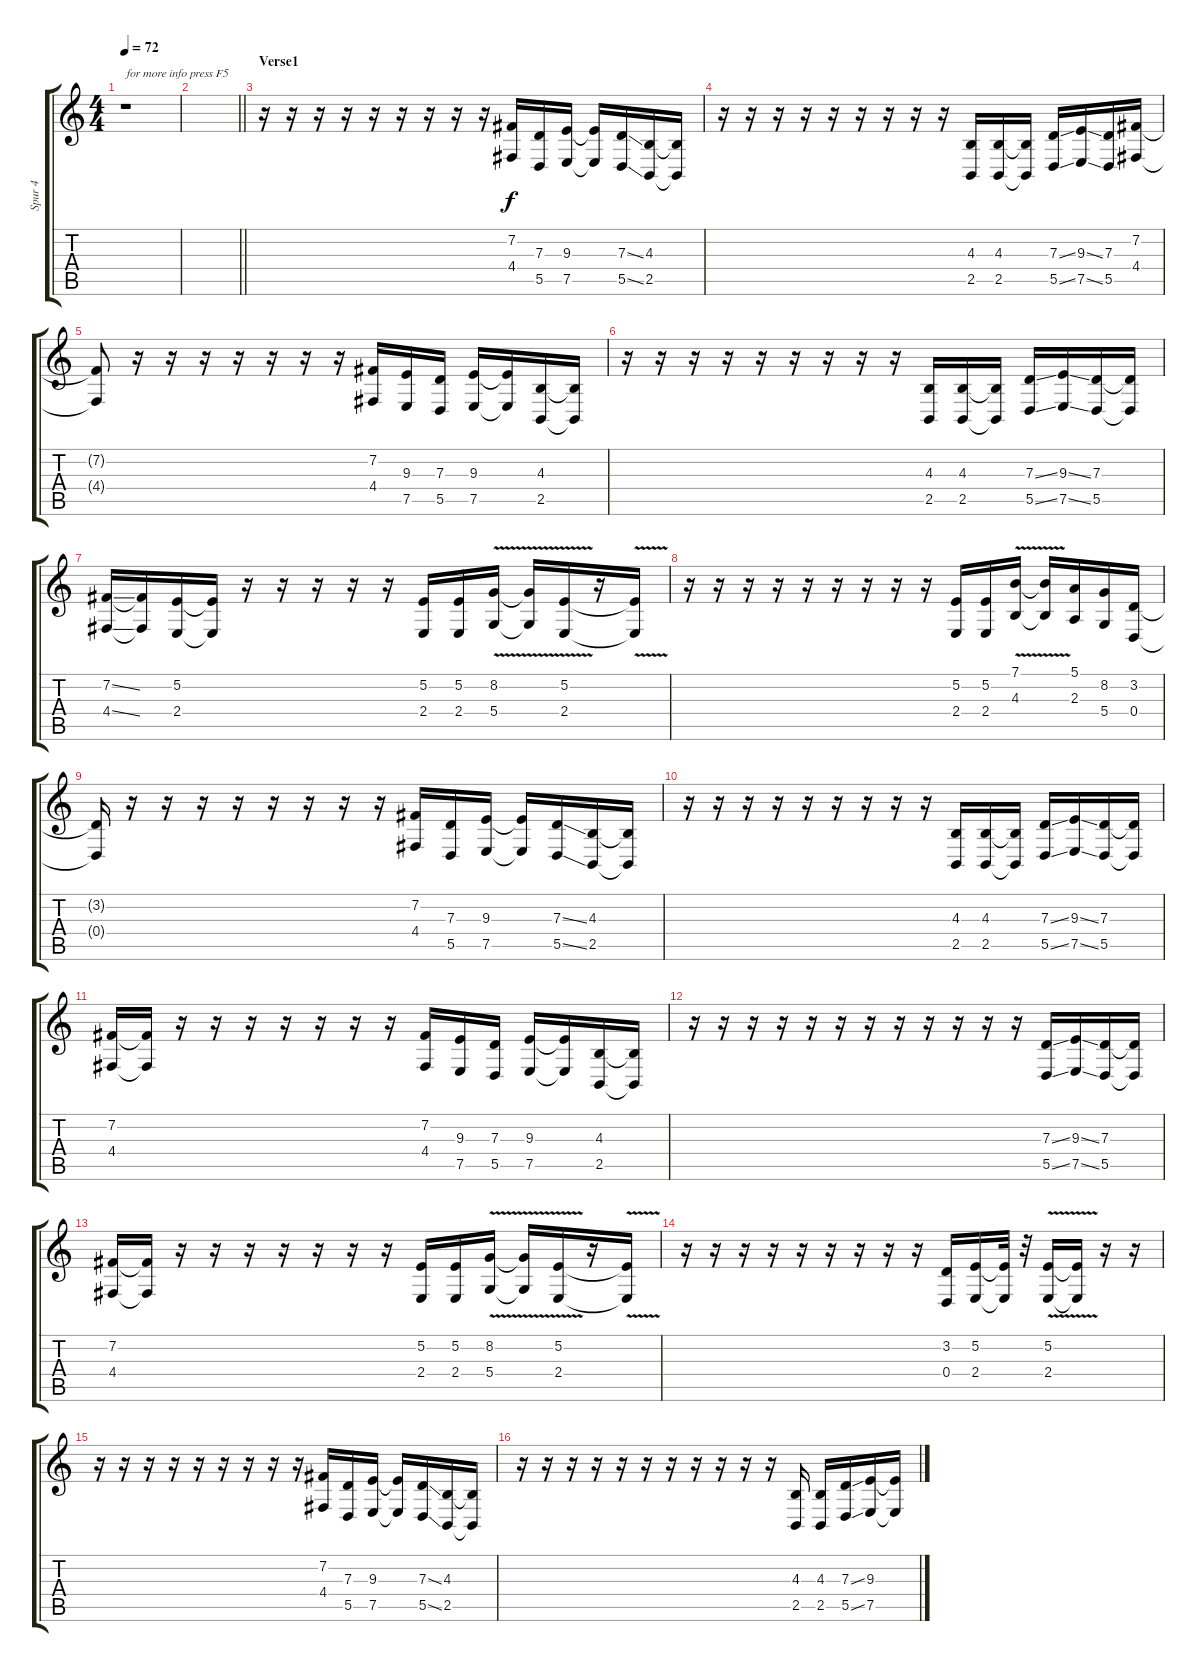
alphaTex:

\track ("Spur 4" "Spur 4") {instrument panflute}
\staff {score tabs}
\tuning (E4 B3 G3 D3 A2 E2) {hide}
\ts (4 4)
\tempo 72
\clef g2
\ks c
r.1{txt "for more info press F5" dy f instrument panflute} |
\barLineRight lightlight
|
\section ("" "Verse1")
r.16 r.16 r.16 r.16 r.16 r.16 r.16 r.16 r.16 (7.2 4.4).16 (7.3 5.5).16 (9.3 7.5).16 (9.3{t} 7.5{t}).16 (7.3{ss} 5.5{ss}).16 (4.3 2.5).16 (4.3{t} 2.5{t}).16 |
r.16 r.16 r.16 r.16 r.16 r.16 r.16 r.16 r.16 (4.3 2.5).16 (4.3 2.5).16 (4.3{t} 2.5{t}).16 (7.3{ss} 5.5{ss}).16 (9.3{ss} 7.5{ss}).16 (7.3 5.5).16 (7.2 4.4).16 |
(7.2{t} 4.4{t}).8 r.16 r.16 r.16 r.16 r.16 r.16 r.16 (7.2 4.4).16 (9.3 7.5).16 (7.3 5.5).16 (9.3 7.5).16 (9.3{t} 7.5{t}).16 (4.3 2.5).16 (4.3{t} 2.5{t}).16 |
r.16 r.16 r.16 r.16 r.16 r.16 r.16 r.16 r.16 (4.3 2.5).16 (4.3 2.5).16 (4.3{t} 2.5{t}).16 (7.3{ss} 5.5{ss}).16 (9.3{ss} 7.5{ss}).16 (7.3 5.5).16 (7.3{t} 5.5{t}).16 |
(7.2{ss} 4.4{ss}).16 (7.2{t} 4.4{t}).16 (5.2 2.4).16 (5.2{t} 2.4{t}).16 r.16 r.16 r.16 r.16 r.16 (5.2 2.4).16 (5.2 2.4).16 (8.2 5.4{v}).16 (8.2{t} 5.4{t}).16 (5.2 2.4{v}).16 r.16 (5.2{t} 2.4{t}).16 |
r.16 r.16 r.16 r.16 r.16 r.16 r.16 r.16 r.16 (5.2 2.4).16 (5.2 2.4).16 (7.1 4.3{v}).16 (7.1{t} 4.3{t}).16 (5.1 2.3).16 (8.2 5.4).16 (3.2 0.4).16 |
(3.2{t} 0.4{t}).16 r.16 r.16 r.16 r.16 r.16 r.16 r.16 r.16 (7.2 4.4).16 (7.3 5.5).16 (9.3 7.5).16 (9.3{t} 7.5{t}).16 (7.3{ss} 5.5{ss}).16 (4.3 2.5).16 (4.3{t} 2.5{t}).16 |
r.16 r.16 r.16 r.16 r.16 r.16 r.16 r.16 r.16 (4.3 2.5).16 (4.3 2.5).16 (4.3{t} 2.5{t}).16 (7.3{ss} 5.5{ss}).16 (9.3{ss} 7.5{ss}).16 (7.3 5.5).16 (7.3{t} 5.5{t}).16 |
(7.2 4.4).16 (7.2{t} 4.4{t}).16 r.16 r.16 r.16 r.16 r.16 r.16 r.16 (7.2 4.4).16 (9.3 7.5).16 (7.3 5.5).16 (9.3 7.5).16 (9.3{t} 7.5{t}).16 (4.3 2.5).16 (4.3{t} 2.5{t}).16 |
r.16 r.16 r.16 r.16 r.16 r.16 r.16 r.16 r.16 r.16 r.16 r.16 (7.3{ss} 5.5{ss}).16 (9.3{ss} 7.5{ss}).16 (7.3 5.5).16 (7.3{t} 5.5{t}).16 |
(7.2 4.4).16 (7.2{t} 4.4{t}).16 r.16 r.16 r.16 r.16 r.16 r.16 r.16 (5.2 2.4).16 (5.2 2.4).16 (8.2 5.4{v}).16 (8.2{t} 5.4{t}).16 (5.2 2.4{v}).16 r.16 (5.2{t} 2.4{t}).16 |
r.16 r.16 r.16 r.16 r.16 r.16 r.16 r.16 r.16 (3.2 0.4).16 (5.2 2.4).16 (5.2{t} 2.4{t}).32 r.32 (5.2{v} 2.4{v}).16 (5.2{t} 2.4{t}).16 r.16 r.16 |
r.16 r.16 r.16 r.16 r.16 r.16 r.16 r.16 r.16 (7.2 4.4).16 (7.3 5.5).16 (9.3 7.5).16 (9.3{t} 7.5{t}).16 (7.3{ss} 5.5{ss}).16 (4.3 2.5).16 (4.3{t} 2.5{t}).16 |
r.16 r.16 r.16 r.16 r.16 r.16 r.16 r.16 r.16 r.16 r.16 (4.3 2.5).16 (4.3 2.5).16 (7.3{ss} 5.5{ss}).16 (9.3 7.5).16 (9.3{t} 7.5{t}).16
